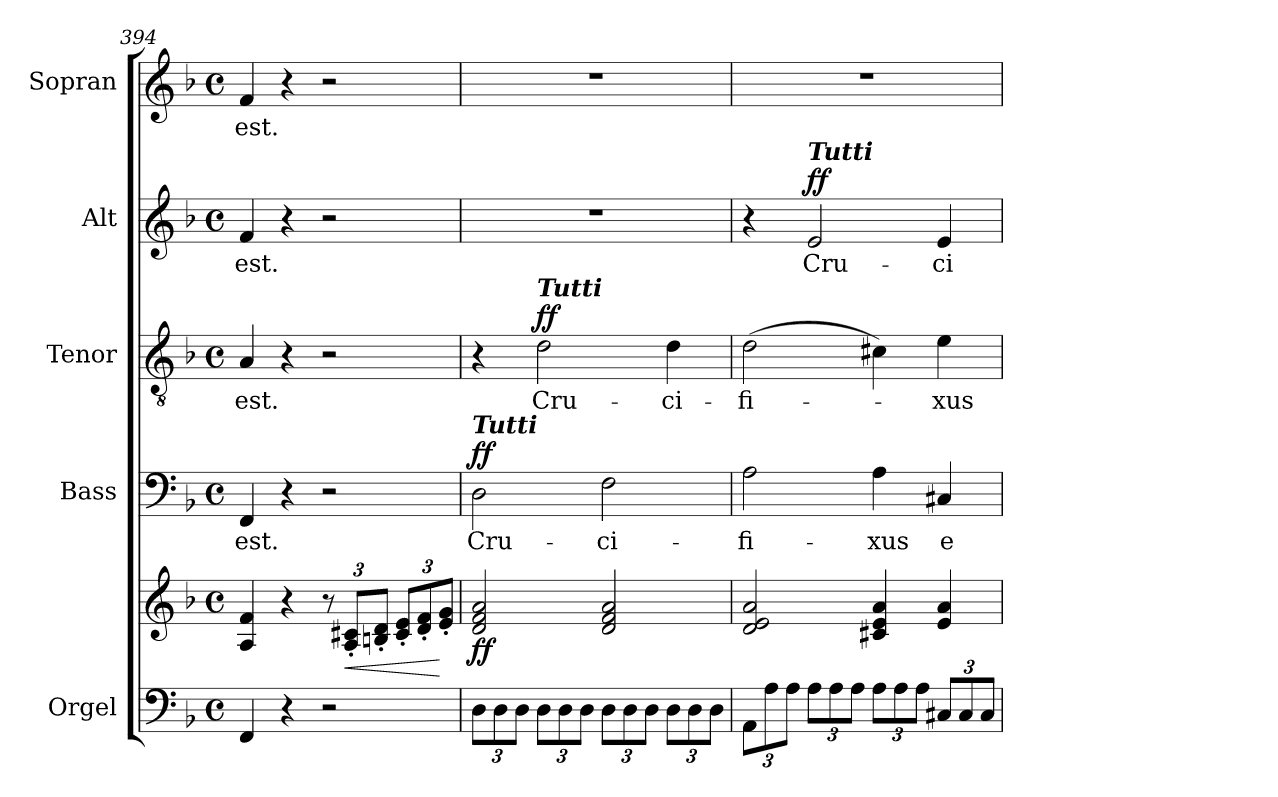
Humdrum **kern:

**kern	**kern	**dynam	**kern	**text	**dynam	**kern	**text	**dynam	**kern	**text	**dynam	**kern	**text
*part5	*part5	*part5	*part4	*part4	*part4	*part3	*part3	*part3	*part2	*part2	*part2	*part1	*part1
*staff6	*staff5	*staff5/6	*staff4	*staff4	*staff4	*staff3	*staff3	*staff3	*staff2	*staff2	*staff2	*staff1	*staff1
*I"Orgel	*	*	*I"Bass	*	*	*I"Tenor	*	*	*I"Alt	*	*	*I"Sopran	*
*I'Org.	*	*	*I'B.	*	*	*I'T.	*	*	*I'A.	*	*	*I'S.	*
*clefF4	*clefG2	*	*clefF4	*	*	*clefGv2	*	*	*clefG2	*	*	*clefG2	*
*k[b-]	*k[b-]	*	*k[b-]	*	*	*k[b-]	*	*	*k[b-]	*	*	*k[b-]	*
*F:	*F:	*	*F:	*	*	*F:	*	*	*F:	*	*	*F:	*
*M4/4	*M4/4	*	*M4/4	*	*	*M4/4	*	*	*M4/4	*	*	*M4/4	*
*met(c)	*met(c)	*	*met(c)	*	*	*met(c)	*	*	*met(c)	*	*	*met(c)	*
=394	=394	=394	=394	=394	=394	=394	=394	=394	=394	=394	=394	=394	=394
!	!	!	!	!LO:LY:b	!	!	!LO:LY:b	!	!	!LO:LY:b	!	!	!LO:LY:b
4FF/	4A/ 4f/	.	4FF/	est.	.	4A/	est.	.	4f/	est.	.	4f/	est.
4r	4r	.	4r	.	.	4r	.	.	4r	.	.	4r	.
*	*Xbrackettup	*	*	*	*	*	*	*	*	*	*	*	*
2r	12r	.	2r	.	.	2r	.	.	2r	.	.	2r	.
!	!	!LO:HP:b	!	!	!	!	!	!	!	!	!	!	!
.	12A/'< 12c#X/'<L	<	.	.	.	.	.	.	.	.	.	.	.
.	12Bn/'< 12d/'<J	.	.	.	.	.	.	.	.	.	.	.	.
.	12c#/'< 12e/'<L	.	.	.	.	.	.	.	.	.	.	.	.
.	12d/'< 12f/'<	.	.	.	.	.	.	.	.	.	.	.	.
.	12e/'< 12g/'<J	[	.	.	.	.	.	.	.	.	.	.	.
!!LO:PB:g=z
=395	=395	=395	=395	=395	=395	=395	=395	=395	=395	=395	=395	=395	=395
*Xbrackettup	*	*	*	*	*	*	*	*	*	*	*	*	*
!	!	!	!LO:TX:a:Bi:t=Tutti	!	!	!	!	!	!	!	!	!	!
!	!	!LO:DY:b	!	!LO:LY:b	!LO:DY:a	!	!	!	!	!	!	!	!
12D\L	2d/ 2f/ 2a/	ff	2D\	Cru-	ff	4r	.	.	1r	.	.	1r	.
12D\	.	.	.	.	.	.	.	.	.	.	.	.	.
12D\J	.	.	.	.	.	.	.	.	.	.	.	.	.
!	!	!	!	!	!	!LO:TX:a:Bi:t=Tutti	!	!	!	!	!	!	!
!	!	!	!	!	!	!	!LO:LY:b	!LO:DY:a	!	!	!	!	!
12D\L	.	.	.	.	.	2d\	Cru-	ff	.	.	.	.	.
12D\	.	.	.	.	.	.	.	.	.	.	.	.	.
12D\J	.	.	.	.	.	.	.	.	.	.	.	.	.
!	!	!	!	!LO:LY:b	!	!	!	!	!	!	!	!	!
12D\L	2d/ 2f/ 2a/	.	2F\	-ci-	.	.	.	.	.	.	.	.	.
12D\	.	.	.	.	.	.	.	.	.	.	.	.	.
12D\J	.	.	.	.	.	.	.	.	.	.	.	.	.
!	!	!	!	!	!	!	!LO:LY:b	!	!	!	!	!	!
12D\L	.	.	.	.	.	4d\	-ci-	.	.	.	.	.	.
12D\	.	.	.	.	.	.	.	.	.	.	.	.	.
12D\J	.	.	.	.	.	.	.	.	.	.	.	.	.
=396	=396	=396	=396	=396	=396	=396	=396	=396	=396	=396	=396	=396	=396
!	!	!	!	!LO:LY:b	!	!	!LO:LY:b	!	!	!	!	!	!
12AA\L	2d/ 2e/ 2a/	.	2A\	-fi-	.	(>2d\	-fi-	.	4r	.	.	1r	.
12A\	.	.	.	.	.	.	.	.	.	.	.	.	.
12A\J	.	.	.	.	.	.	.	.	.	.	.	.	.
!	!	!	!	!	!	!	!	!	!LO:TX:a:Bi:t=Tutti	!	!	!	!
!	!	!	!	!	!	!	!	!	!	!LO:LY:b	!LO:DY:a	!	!
12A\L	.	.	.	.	.	.	.	.	2e/	Cru-	ff	.	.
12A\	.	.	.	.	.	.	.	.	.	.	.	.	.
12A\J	.	.	.	.	.	.	.	.	.	.	.	.	.
!	!	!	!	!LO:LY:b	!	!	!	!	!	!	!	!	!
12A\L	4c#X/ 4e/ 4a/	.	4A\	-xus	.	4c#X\)	.	.	.	.	.	.	.
12A\	.	.	.	.	.	.	.	.	.	.	.	.	.
12A\J	.	.	.	.	.	.	.	.	.	.	.	.	.
!	!	!	!	!LO:LY:b	!	!	!LO:LY:b	!	!	!LO:LY:b	!	!	!
12C#X/L	4e/ 4a/	.	4C#X/	e-	.	4e\	-xus	.	4e/	-ci-	.	.	.
12C#/	.	.	.	.	.	.	.	.	.	.	.	.	.
12C#/J	.	.	.	.	.	.	.	.	.	.	.	.	.
=	=	=	=	=	=	=	=	=	=	=	=	=	=
*-	*-	*-	*-	*-	*-	*-	*-	*-	*-	*-	*-	*-	*-
